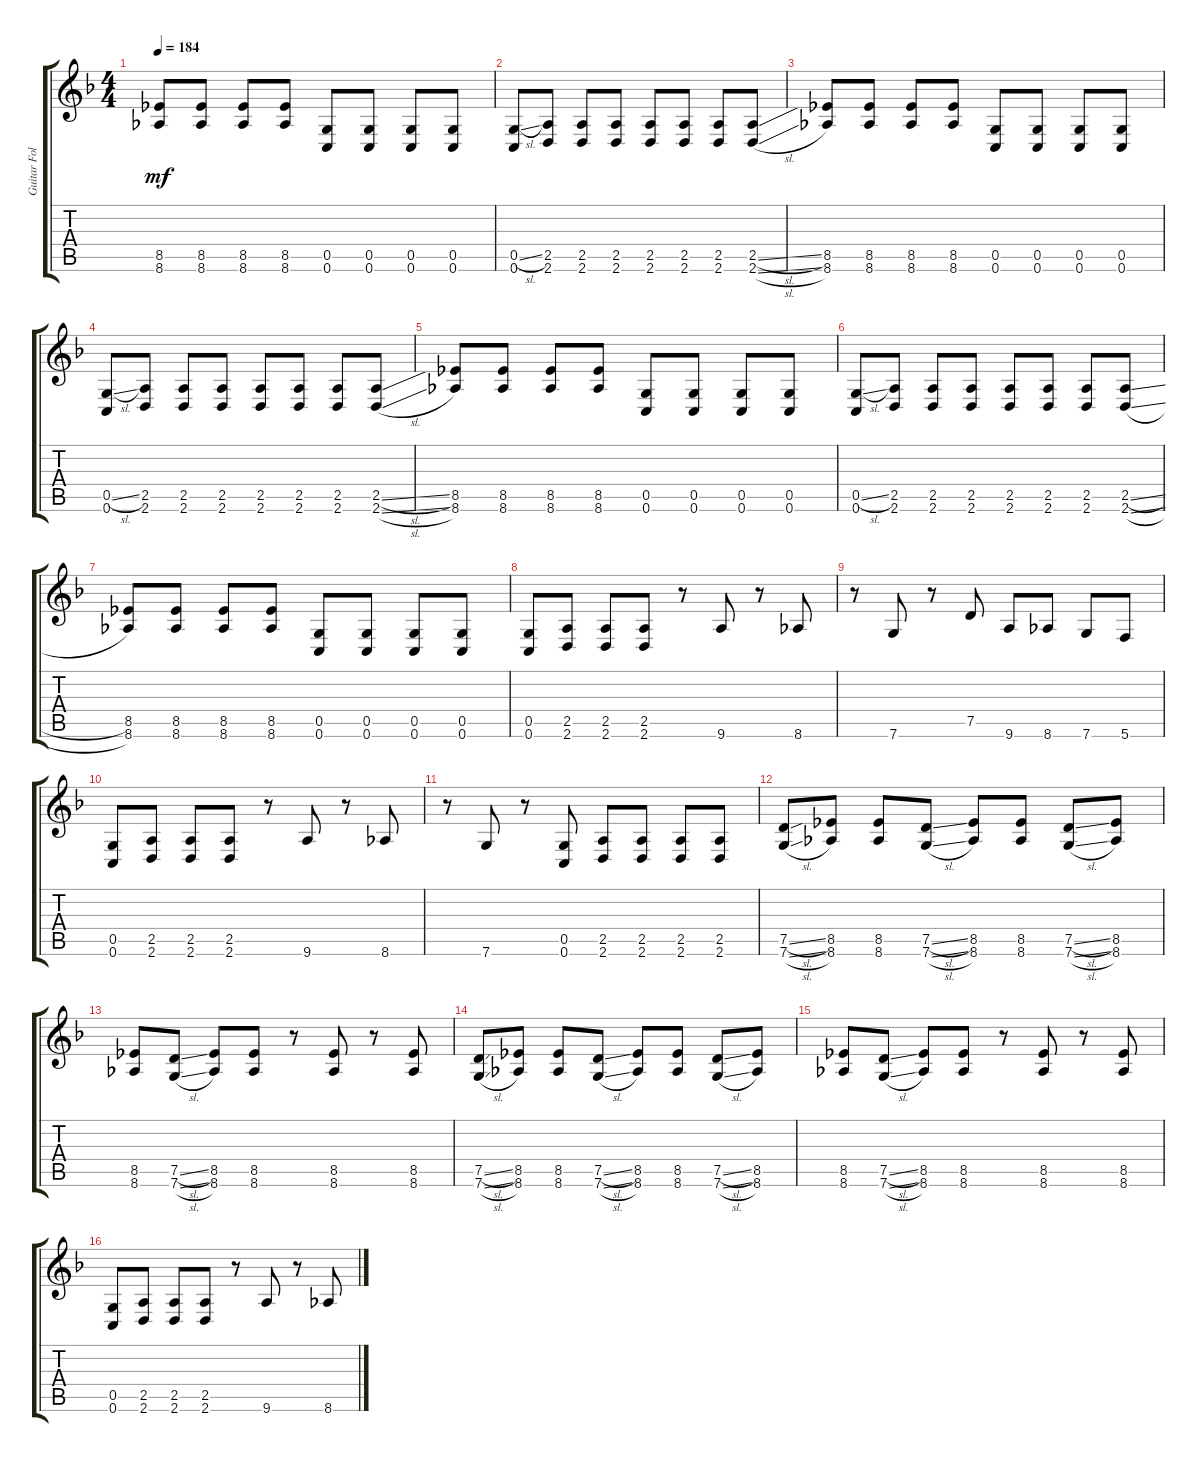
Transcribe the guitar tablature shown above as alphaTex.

\track ("Guitar Folder L" "Guitar Fol") {instrument distortionguitar}
\staff {score tabs}
\tuning (D4 A3 F3 C3 G2 C2) {hide}
\ts (4 4)
\tempo 184
\clef g2
\ks dminor
(8.5 8.6).8{dy mf} (8.5 8.6).8 (8.5 8.6).8 (8.5 8.6).8 (0.5 0.6).8 (0.5 0.6).8 (0.5 0.6).8 (0.5 0.6).8 |
(0.5{sl} 0.6).8 (2.5 2.6).8 (2.5 2.6).8 (2.5 2.6).8 (2.5 2.6).8 (2.5 2.6).8 (2.5 2.6).8 (2.5{sl} 2.6{sl}).8 |
(8.5 8.6).8 (8.5 8.6).8 (8.5 8.6).8 (8.5 8.6).8 (0.5 0.6).8 (0.5 0.6).8 (0.5 0.6).8 (0.5 0.6).8 |
(0.5{sl} 0.6).8 (2.5 2.6).8 (2.5 2.6).8 (2.5 2.6).8 (2.5 2.6).8 (2.5 2.6).8 (2.5 2.6).8 (2.5{sl} 2.6{sl}).8 |
(8.5 8.6).8 (8.5 8.6).8 (8.5 8.6).8 (8.5 8.6).8 (0.5 0.6).8 (0.5 0.6).8 (0.5 0.6).8 (0.5 0.6).8 |
(0.5{sl} 0.6).8 (2.5 2.6).8 (2.5 2.6).8 (2.5 2.6).8 (2.5 2.6).8 (2.5 2.6).8 (2.5 2.6).8 (2.5{sl} 2.6{sl}).8 |
(8.5 8.6).8 (8.5 8.6).8 (8.5 8.6).8 (8.5 8.6).8 (0.5 0.6).8 (0.5 0.6).8 (0.5 0.6).8 (0.5 0.6).8 |
(0.5 0.6).8 (2.5 2.6).8 (2.5 2.6).8 (2.5 2.6).8 r.8 9.6.8 r.8 8.6.8 |
r.8 7.6.8 r.8 7.5.8 9.6.8 8.6.8 7.6.8 5.6.8 |
(0.5 0.6).8 (2.5 2.6).8 (2.5 2.6).8 (2.5 2.6).8 r.8 9.6.8 r.8 8.6.8 |
r.8 7.6.8 r.8 (0.5 0.6).8 (2.5 2.6).8 (2.5 2.6).8 (2.5 2.6).8 (2.5 2.6).8 |
(7.5{sl} 7.6{sl}).8 (8.5 8.6).8 (8.5 8.6).8 (7.5{sl} 7.6{sl}).8 (8.5 8.6).8 (8.5 8.6).8 (7.5{sl} 7.6{sl}).8 (8.5 8.6).8 |
(8.5 8.6).8 (7.5{sl} 7.6{sl}).8 (8.5 8.6).8 (8.5 8.6).8 r.8 (8.5 8.6).8 r.8 (8.5 8.6).8 |
(7.5{sl} 7.6{sl}).8 (8.5 8.6).8 (8.5 8.6).8 (7.5{sl} 7.6{sl}).8 (8.5 8.6).8 (8.5 8.6).8 (7.5{sl} 7.6{sl}).8 (8.5 8.6).8 |
(8.5 8.6).8 (7.5{sl} 7.6{sl}).8 (8.5 8.6).8 (8.5 8.6).8 r.8 (8.5 8.6).8 r.8 (8.5 8.6).8 |
(0.5 0.6).8 (2.5 2.6).8 (2.5 2.6).8 (2.5 2.6).8 r.8 9.6.8 r.8 8.6.8
